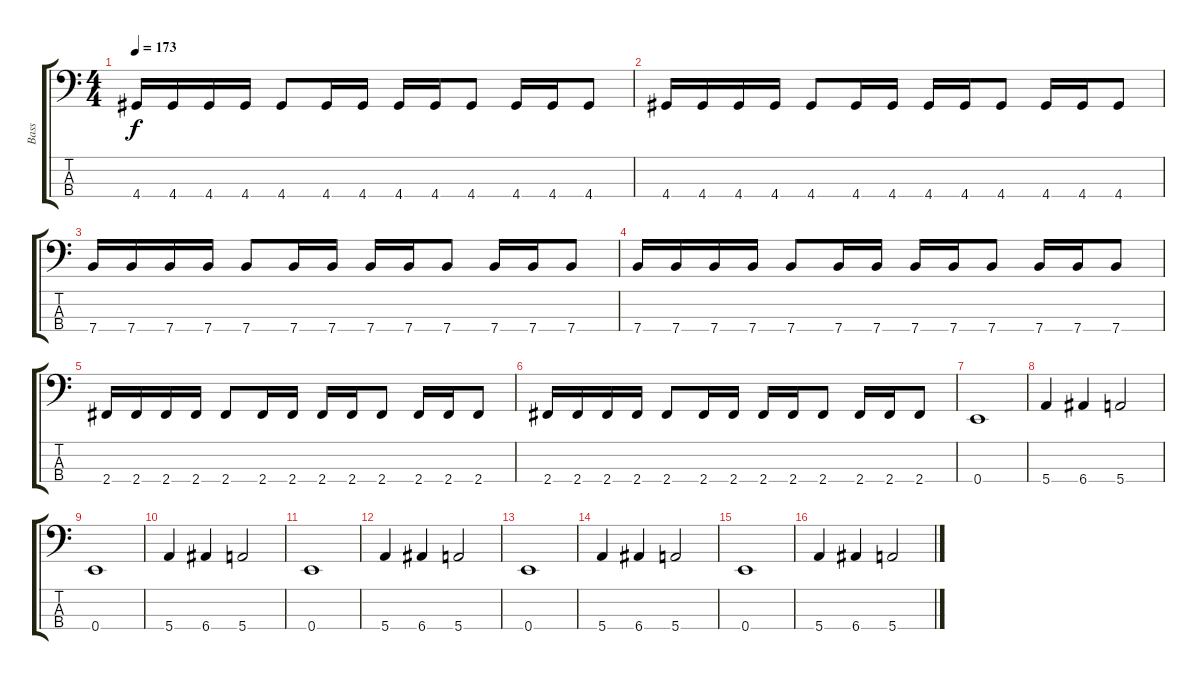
\track ("Bass" "Bass") {instrument electricbasspick}
\staff {score tabs}
\tuning (G2 D2 A1 E1) {hide}
\ts (4 4)
\tempo 173
\clef f4
\ks c
4.4.16{dy f} 4.4.16 4.4.16 4.4.16 4.4.8 4.4.16 4.4.16 4.4.16 4.4.16 4.4.8 4.4.16 4.4.16 4.4.8 |
4.4.16 4.4.16 4.4.16 4.4.16 4.4.8 4.4.16 4.4.16 4.4.16 4.4.16 4.4.8 4.4.16 4.4.16 4.4.8 |
7.4.16 7.4.16 7.4.16 7.4.16 7.4.8 7.4.16 7.4.16 7.4.16 7.4.16 7.4.8 7.4.16 7.4.16 7.4.8 |
7.4.16 7.4.16 7.4.16 7.4.16 7.4.8 7.4.16 7.4.16 7.4.16 7.4.16 7.4.8 7.4.16 7.4.16 7.4.8 |
2.4.16 2.4.16 2.4.16 2.4.16 2.4.8 2.4.16 2.4.16 2.4.16 2.4.16 2.4.8 2.4.16 2.4.16 2.4.8 |
2.4.16 2.4.16 2.4.16 2.4.16 2.4.8 2.4.16 2.4.16 2.4.16 2.4.16 2.4.8 2.4.16 2.4.16 2.4.8 |
0.4.1 |
5.4.4 6.4.4 5.4.2 |
0.4.1 |
5.4.4 6.4.4 5.4.2 |
0.4.1 |
5.4.4 6.4.4 5.4.2 |
0.4.1 |
5.4.4 6.4.4 5.4.2 |
0.4.1 |
5.4.4 6.4.4 5.4.2
